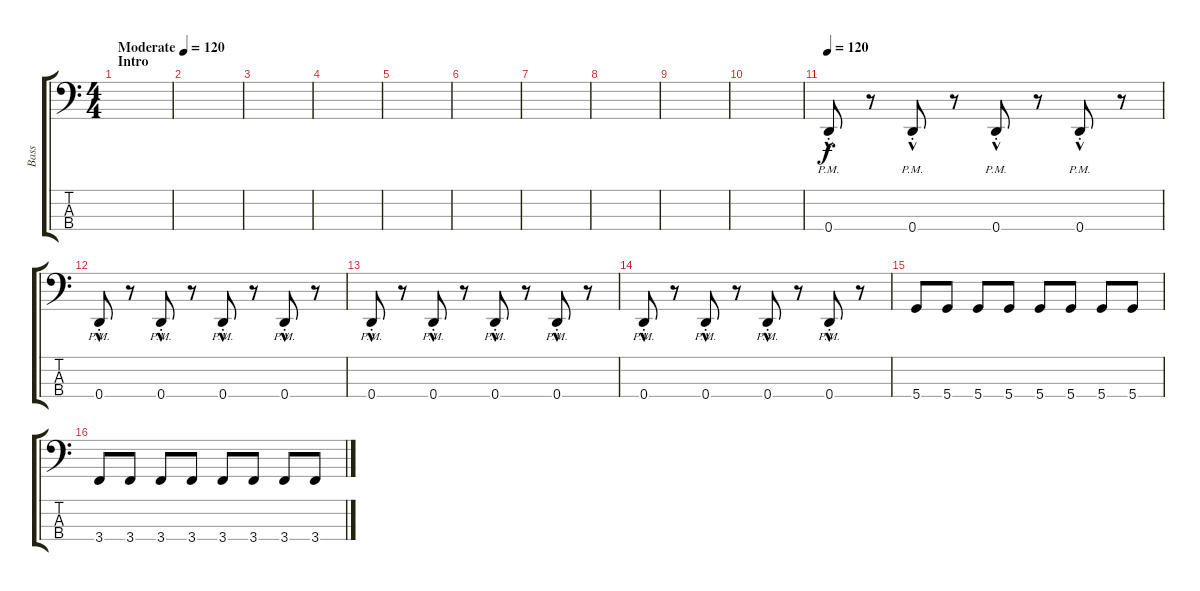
\track ("Bass" "Bass") {instrument electricbassfinger}
\staff {score tabs}
\tuning (F2 C2 G1 D1) {hide}
\ts (4 4)
\section ("" "Intro")
\tempo (120 "Moderate")
\tempo 114
\tempo (120 "Moderate")
\clef f4
\ks c
|
|
|
|
|
|
|
|
|
|
\tempo 120
0.4{hac pm st}.8 r.8 0.4{hac pm st}.8 r.8 0.4{hac pm st}.8 r.8 0.4{hac pm st}.8 r.8 |
0.4{hac pm st}.8 r.8 0.4{hac pm st}.8 r.8 0.4{hac pm st}.8 r.8 0.4{hac pm st}.8 r.8 |
0.4{hac pm st}.8 r.8 0.4{hac pm st}.8 r.8 0.4{hac pm st}.8 r.8 0.4{hac pm st}.8 r.8 |
0.4{hac pm st}.8 r.8 0.4{hac pm st}.8 r.8 0.4{hac pm st}.8 r.8 0.4{hac pm st}.8 r.8 |
5.4.8{dy f} 5.4.8 5.4.8 5.4.8 5.4.8 5.4.8 5.4.8 5.4.8 |
3.4.8 3.4.8 3.4.8 3.4.8 3.4.8 3.4.8 3.4.8 3.4.8
